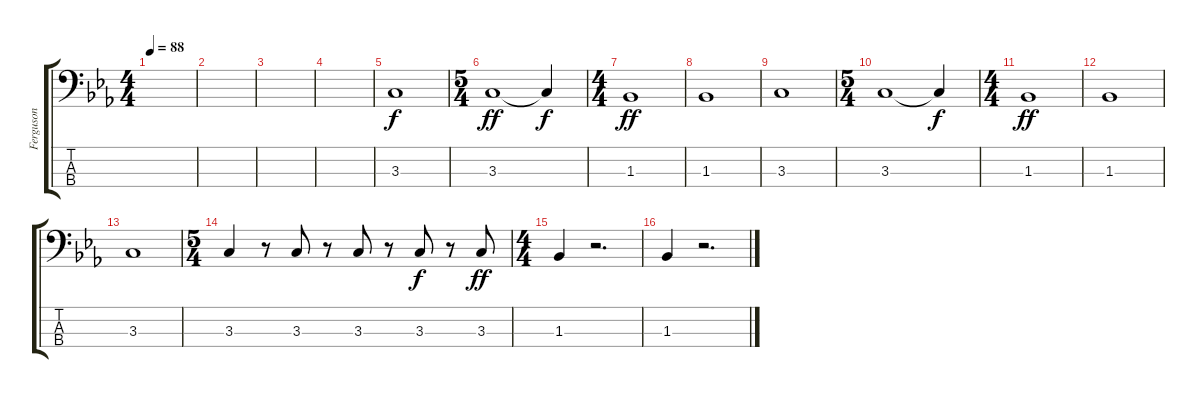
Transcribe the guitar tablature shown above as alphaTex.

\track ("Ferguson" "Ferguson") {instrument electricbassfinger}
\staff {score tabs}
\tuning (G2 D2 A1 E1) {hide}
\ts (4 4)
\tempo 88
\clef f4
\ks cminor
|
|
|
|
3.3.1{dy f} |
\ts (5 4)
3.3.1{dy ff} 3.3{t}.4{dy f} |
\ts (4 4)
1.3.1{dy ff} |
1.3.1 |
3.3.1 |
\ts (5 4)
3.3.1 3.3{t}.4{dy f} |
\ts (4 4)
1.3.1{dy ff} |
1.3.1 |
3.3.1 |
\ts (5 4)
3.3.4 r.8 3.3.8 r.8 3.3.8 r.8 3.3.8{dy f} r.8 3.3.8{dy ff} |
\ts (4 4)
1.3.4 r.2{d} |
1.3.4 r.2{d}
